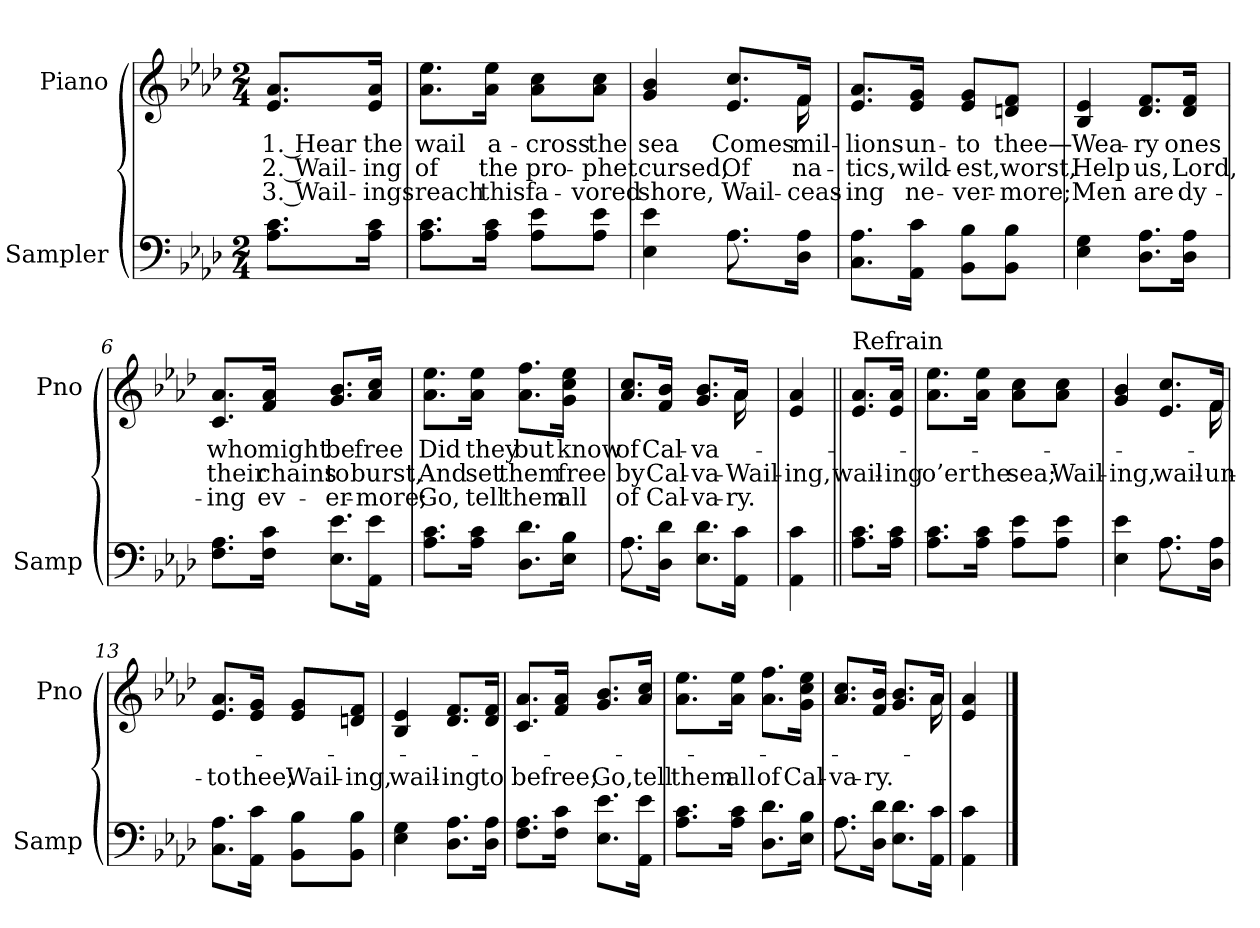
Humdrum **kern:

**kern	**kern	**text	**text	**text
*part2	*part1	*part1	*part1	*part1
*staff2	*staff1	*staff1	*staff1	*staff1
*I"Sampler	*I"Piano	*	*	*
*I'Samp	*I'Pno	*	*	*
*clefF4	*clefG2	*	*	*
*k[b-e-a-d-]	*k[b-e-a-d-]	*	*	*
*A-:	*A-:	*	*	*
*M2/4	*M2/4	*	*	*
=1	=1	=1	=1	=1
8.A-\ 8.c\L	8.e-/ 8.a-/L	1. Hear	2. Wail-	3. Wail-
16A-\ 16c\Jk	16e-/ 16a-/Jk	the	-ing	-ings
=2	=2	=2	=2	=2
8.A-\ 8.c\L	8.a-\ 8.ee-\L	wail	of	reach
16A-\ 16c\Jk	16a-\ 16ee-\Jk	a-	the	this
8A-\ 8e-\L	8a-\ 8cc\L	-cross	pro-	fa-
8A-\ 8e-\J	8a-\ 8cc\J	the	-phet	-vored
=3	=3	=3	=3	=3
*^	*^	*	*	*
4E- 4e-	4ryy	4g 4b-	4..ryy	sea	cursed,	shore,
8.A-\L	8.A-	8.e-/ 8.cc/L	.	Comes	Of	Wail-
16D-\ 16A-\Jk	16ryy	16f/Jk	16f	mil-	-na-	ceas-
*v	*v	*	*	*	*	*
*	*v	*v	*	*	*
=4	=4	=4	=4	=4
8.C\ 8.A-\L	8.e-/ 8.a-/L	-lions	-tics,	-ing
16AA-\ 16c\Jk	16e-/ 16g/Jk	un-	wild-	ne-
8BB-\ 8B-\L	8e-/ 8g/L	-to	-est,	-ver-
8BB-\ 8B-\J	8dn/ 8f/J	thee—	worst,	-more;
=5	=5	=5	=5	=5
4E- 4G	4B- 4e-	Wea-	Help	Men
8.D-\ 8.A-\L	8.d-/ 8.f/L	-ry	us,	are
16D-\ 16A-\Jk	16d-/ 16f/Jk	ones	Lord,	dy-
=6	=6	=6	=6	=6
8.F\ 8.A-\L	8.c/ 8.a-/L	who	their	-ing
16F\ 16c\Jk	16f/ 16a-/Jk	might	chains	ev-
8.E-\ 8.e-\L	8.g/ 8.b-/L	be	to	-er-
16AA-\ 16e-\Jk	16a-/ 16cc/Jk	free	burst,	-more;
=7	=7	=7	=7	=7
8.A-\ 8.c\L	8.a-\ 8.ee-\L	Did	And	Go,
16A-\ 16c\Jk	16a-\ 16ee-\Jk	they	set	tell
8.D-\ 8.d-\L	8.a-\ 8.ff\L	but	them	them
16E-\ 16B-\Jk	16g\ 16cc\ 16ee-\Jk	know	free	all
=8	=8	=8	=8	=8
*^	*^	*	*	*
8.A-\L	8.A-	8.a-/ 8.cc/L	4..ryy	of	by	of
16D-\ 16d-\Jk	4ryy	16f/ 16b-/Jk	.	Cal-	Cal-	Cal-
8.E-\ 8.d-\L	.	8.g/ 8.b-/L	.	-va-	-va-	-va-
16AA-\ 16c\Jk	16ryy	16a-/Jk	16a-	.	Wail-	-ry.
*v	*v	*	*	*	*	*
*	*v	*v	*	*	*
=9	=9	=9	=9	=9
4AA- 4c	4e- 4a-	.	-ing,	.
=10||	=10||	=10||	=10||	=10||
!	!LO:TX:t=Refrain	!	!	!
8.A-\ 8.c\L	8.e-/ 8.a-/L	.	wail-	.
16A-\ 16c\Jk	16e-/ 16a-/Jk	.	-ing	.
=11	=11	=11	=11	=11
8.A-\ 8.c\L	8.a-\ 8.ee-\L	.	o’er	.
16A-\ 16c\Jk	16a-\ 16ee-\Jk	.	the	.
8A-\ 8e-\L	8a-\ 8cc\L	.	sea;	.
8A-\ 8e-\J	8a-\ 8cc\J	.	Wail-	.
=12	=12	=12	=12	=12
*^	*^	*	*	*
4E- 4e-	4ryy	4g 4b-	4..ryy	.	-ing,	.
8.A-\L	8.A-	8.e-/ 8.cc/L	.	.	wail-	.
16D-\ 16A-\Jk	16ryy	16f/Jk	16f	.	un-	.
*v	*v	*	*	*	*	*
*	*v	*v	*	*	*
=13	=13	=13	=13	=13
8.C\ 8.A-\L	8.e-/ 8.a-/L	.	-to	.
16AA-\ 16c\Jk	16e-/ 16g/Jk	.	thee;	.
8BB-\ 8B-\L	8e-/ 8g/L	.	Wail-	.
8BB-\ 8B-\J	8dn/ 8f/J	.	-ing,	.
=14	=14	=14	=14	=14
4E- 4G	4B- 4e-	.	wail-	.
8.D-\ 8.A-\L	8.d-/ 8.f/L	.	-ing	.
16D-\ 16A-\Jk	16d-/ 16f/Jk	.	to	.
=15	=15	=15	=15	=15
8.F\ 8.A-\L	8.c/ 8.a-/L	.	be	.
16F\ 16c\Jk	16f/ 16a-/Jk	.	free;	.
8.E-\ 8.e-\L	8.g/ 8.b-/L	.	Go,	.
16AA-\ 16e-\Jk	16a-/ 16cc/Jk	.	tell	.
=16	=16	=16	=16	=16
8.A-\ 8.c\L	8.a-\ 8.ee-\L	.	them	.
16A-\ 16c\Jk	16a-\ 16ee-\Jk	.	all	.
8.D-\ 8.d-\L	8.a-\ 8.ff\L	.	of	.
16E-\ 16B-\Jk	16g\ 16cc\ 16ee-\Jk	.	Cal-	.
=17	=17	=17	=17	=17
*^	*^	*	*	*
8.A-\L	8.A-	8.a-/ 8.cc/L	4..ryy	.	-va-	.
16D-\ 16d-\Jk	4ryy	16f/ 16b-/Jk	.	.	-ry.	.
8.E-\ 8.d-\L	.	8.g/ 8.b-/L	.	.	.	.
16AA-\ 16c\Jk	16ryy	16a-/Jk	16a-	.	.	.
*v	*v	*	*	*	*	*
*	*v	*v	*	*	*
=18	=18	=18	=18	=18
4AA- 4c	4e- 4a-	.	.	.
==	==	==	==	==
*-	*-	*-	*-	*-
